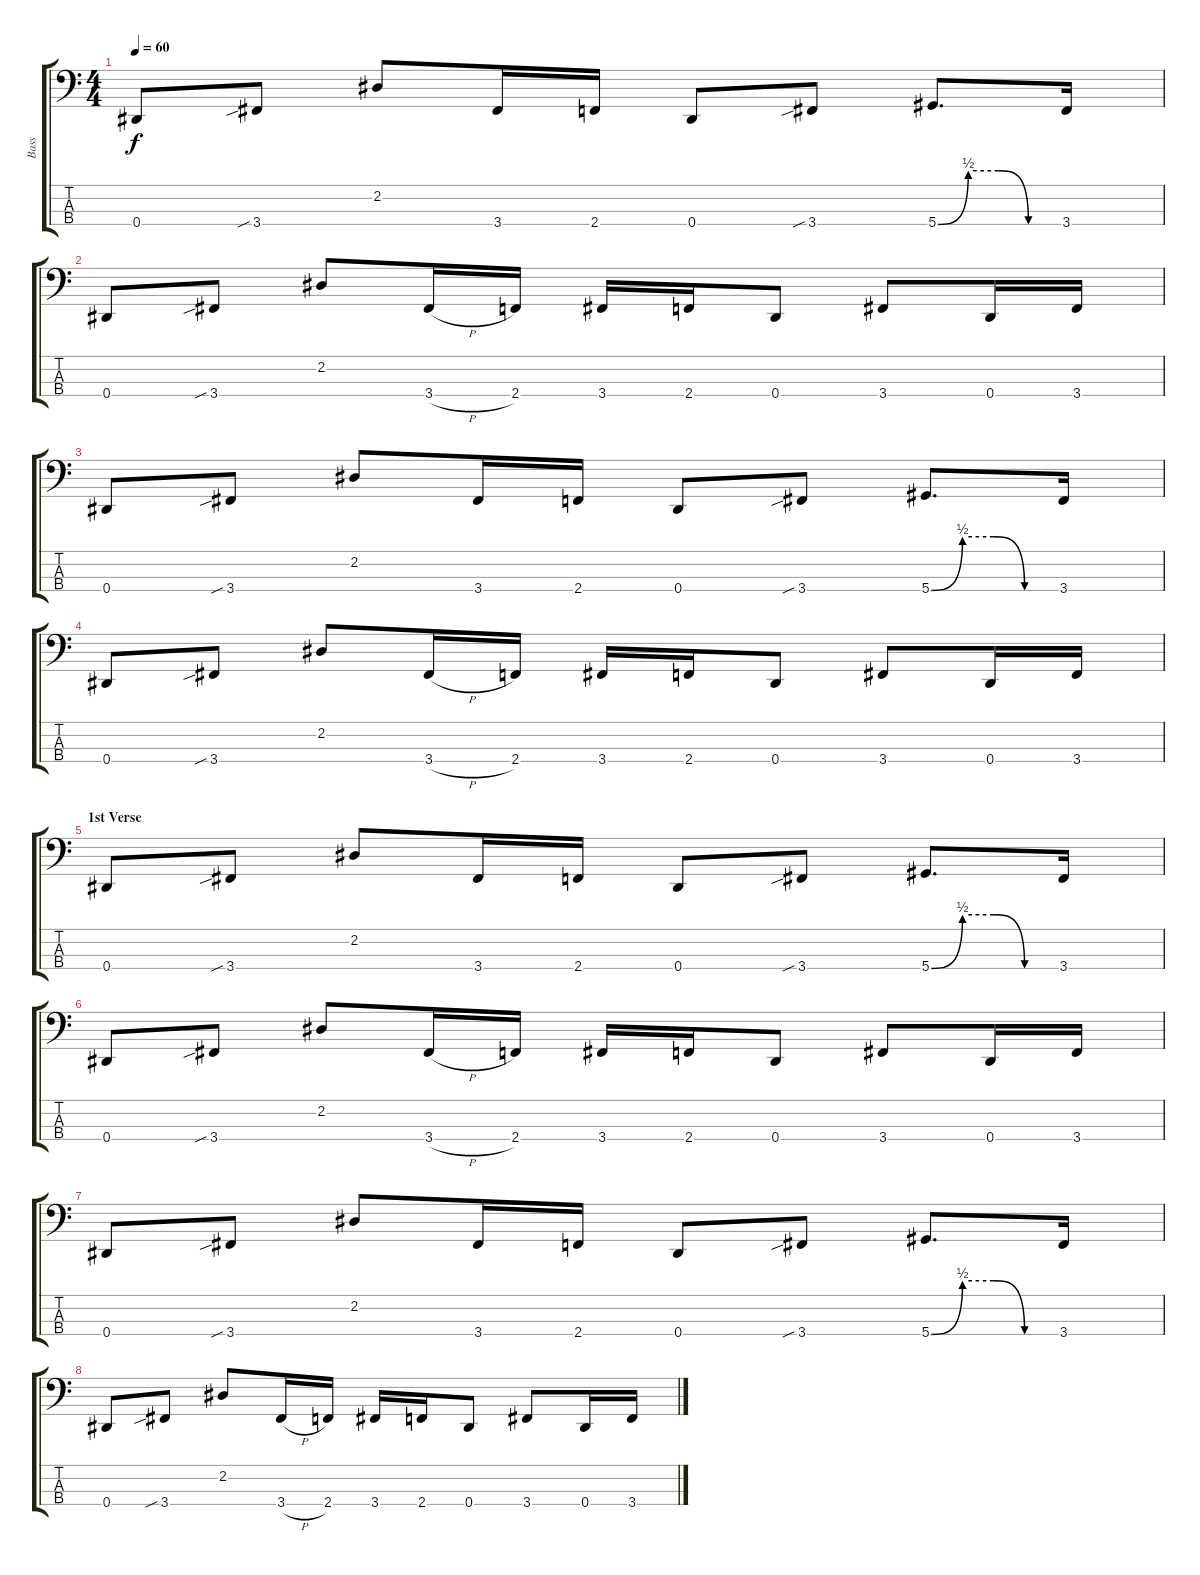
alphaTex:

\track ("Bass" "Bass") {instrument electricbasspick}
\staff {score tabs}
\tuning (Gb2 Db2 Ab1 Eb1) {hide}
\ts (4 4)
\tempo 60
\clef f4
\ks c
0.4.8{dy f} 3.4{sib}.8 2.2.8 3.4.16 2.4.16 0.4.8 3.4{sib}.8 5.4{be (custom 0 0 15 2 30 2 45 0 60 0)}.8{d} 3.4.16 |
0.4.8 3.4{sib}.8 2.2.8 3.4{h}.16 2.4.16 3.4.16 2.4.16 0.4.8 3.4.8 0.4.16 3.4.16 |
0.4.8 3.4{sib}.8 2.2.8 3.4.16 2.4.16 0.4.8 3.4{sib}.8 5.4{be (custom 0 0 15 2 30 2 45 0 60 0)}.8{d} 3.4.16 |
0.4.8 3.4{sib}.8 2.2.8 3.4{h}.16 2.4.16 3.4.16 2.4.16 0.4.8 3.4.8 0.4.16 3.4.16 |
\section ("" "1st Verse")
0.4.8 3.4{sib}.8 2.2.8 3.4.16 2.4.16 0.4.8 3.4{sib}.8 5.4{be (custom 0 0 15 2 30 2 45 0 60 0)}.8{d} 3.4.16 |
0.4.8 3.4{sib}.8 2.2.8 3.4{h}.16 2.4.16 3.4.16 2.4.16 0.4.8 3.4.8 0.4.16 3.4.16 |
0.4.8 3.4{sib}.8 2.2.8 3.4.16 2.4.16 0.4.8 3.4{sib}.8 5.4{be (custom 0 0 15 2 30 2 45 0 60 0)}.8{d} 3.4.16 |
0.4.8 3.4{sib}.8 2.2.8 3.4{h}.16 2.4.16 3.4.16 2.4.16 0.4.8 3.4.8 0.4.16 3.4.16
